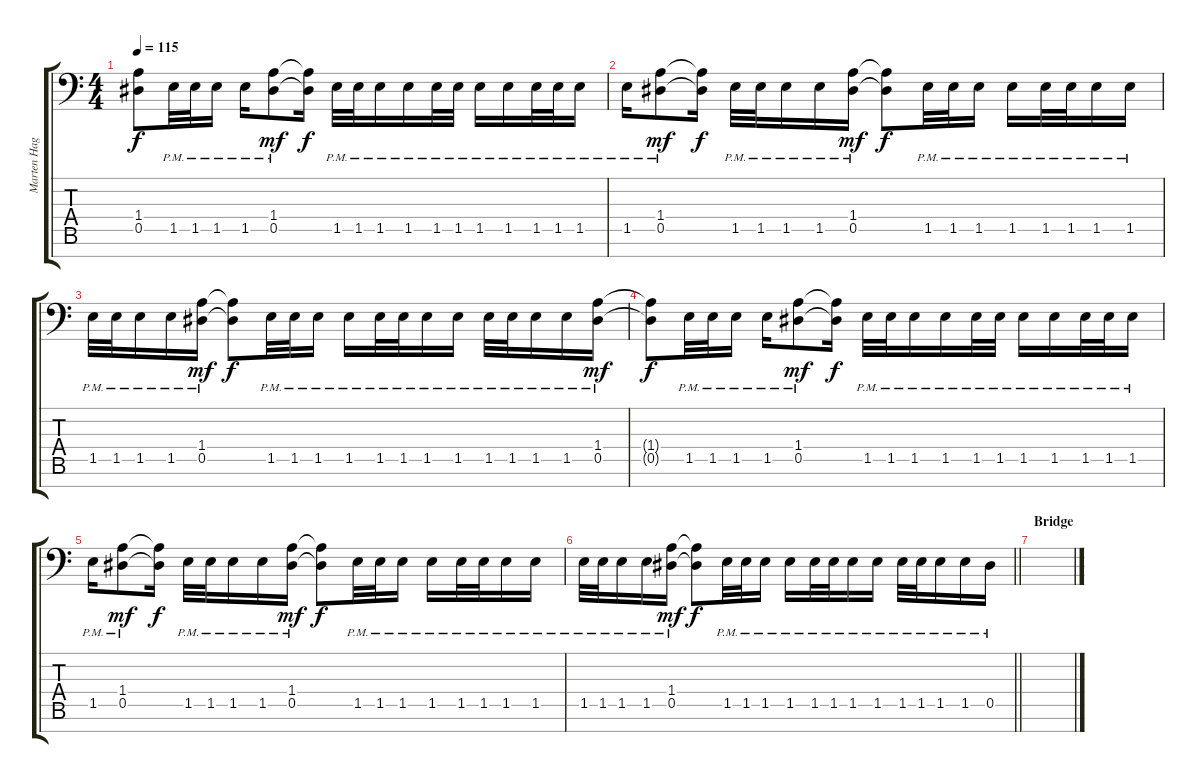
\track ("Marten Hagstrom (Guitar 2)" "Marten Hag") {instrument overdrivenguitar}
\staff {score tabs}
\tuning (Bb3 F3 Db3 Ab2 Eb2 Bb1 F1) {hide}
\ts (4 4)
\tempo 115
\clef f4
\ks c
(1.4{t} 0.5{t}).8{dy f} 1.5{pm}.32 1.5{pm}.32 1.5{pm}.16 1.5{pm}.16 (1.4{pm} 0.5{pm}).8{dy mf} (1.4{t} 0.5{t}).16{dy f} 1.5{pm}.32 1.5{pm}.32 1.5{pm}.16 1.5{pm}.16 1.5{pm}.32 1.5{pm}.32 1.5{pm}.16 1.5{pm}.16 1.5{pm}.32 1.5{pm}.32 1.5{pm}.16 |
1.5{pm}.16 (1.4{pm} 0.5{pm}).8{dy mf} (1.4{t} 0.5{t}).16{dy f} 1.5{pm}.32 1.5{pm}.32 1.5{pm}.16 1.5{pm}.16 (1.4{pm} 0.5{pm}).16{dy mf} (1.4{t} 0.5{t}).8{dy f} 1.5{pm}.32 1.5{pm}.32 1.5{pm}.16 1.5{pm}.16 1.5{pm}.32 1.5{pm}.32 1.5{pm}.16 1.5{pm}.16 |
1.5{pm}.32 1.5{pm}.32 1.5{pm}.16 1.5{pm}.16 (1.4{pm} 0.5{pm}).16{dy mf} (1.4{t} 0.5{t}).8{dy f} 1.5{pm}.32 1.5{pm}.32 1.5{pm}.16 1.5{pm}.16 1.5{pm}.32 1.5{pm}.32 1.5{pm}.16 1.5{pm}.16 1.5{pm}.32 1.5{pm}.32 1.5{pm}.16 1.5{pm}.16 (1.4{pm} 0.5{pm}).16{dy mf} |
(1.4{t} 0.5{t}).8{dy f} 1.5{pm}.32 1.5{pm}.32 1.5{pm}.16 1.5{pm}.16 (1.4{pm} 0.5{pm}).8{dy mf} (1.4{t} 0.5{t}).16{dy f} 1.5{pm}.32 1.5{pm}.32 1.5{pm}.16 1.5{pm}.16 1.5{pm}.32 1.5{pm}.32 1.5{pm}.16 1.5{pm}.16 1.5{pm}.32 1.5{pm}.32 1.5{pm}.16 |
1.5{pm}.16 (1.4{pm} 0.5{pm}).8{dy mf} (1.4{t} 0.5{t}).16{dy f} 1.5{pm}.32 1.5{pm}.32 1.5{pm}.16 1.5{pm}.16 (1.4{pm} 0.5{pm}).16{dy mf} (1.4{t} 0.5{t}).8{dy f} 1.5{pm}.32 1.5{pm}.32 1.5{pm}.16 1.5{pm}.16 1.5{pm}.32 1.5{pm}.32 1.5{pm}.16 1.5{pm}.16 |
\barLineRight lightlight
1.5{pm}.32 1.5{pm}.32 1.5{pm}.16 1.5{pm}.16 (1.4{pm} 0.5{pm}).16{dy mf} (1.4{t} 0.5{t}).8{dy f} 1.5{pm}.32 1.5{pm}.32 1.5{pm}.16 1.5{pm}.16 1.5{pm}.32 1.5{pm}.32 1.5{pm}.16 1.5{pm}.16 1.5{pm}.32 1.5{pm}.32 1.5{pm}.16 1.5{pm}.16 0.5{pm}.16 |
\section ("" "Bridge")
